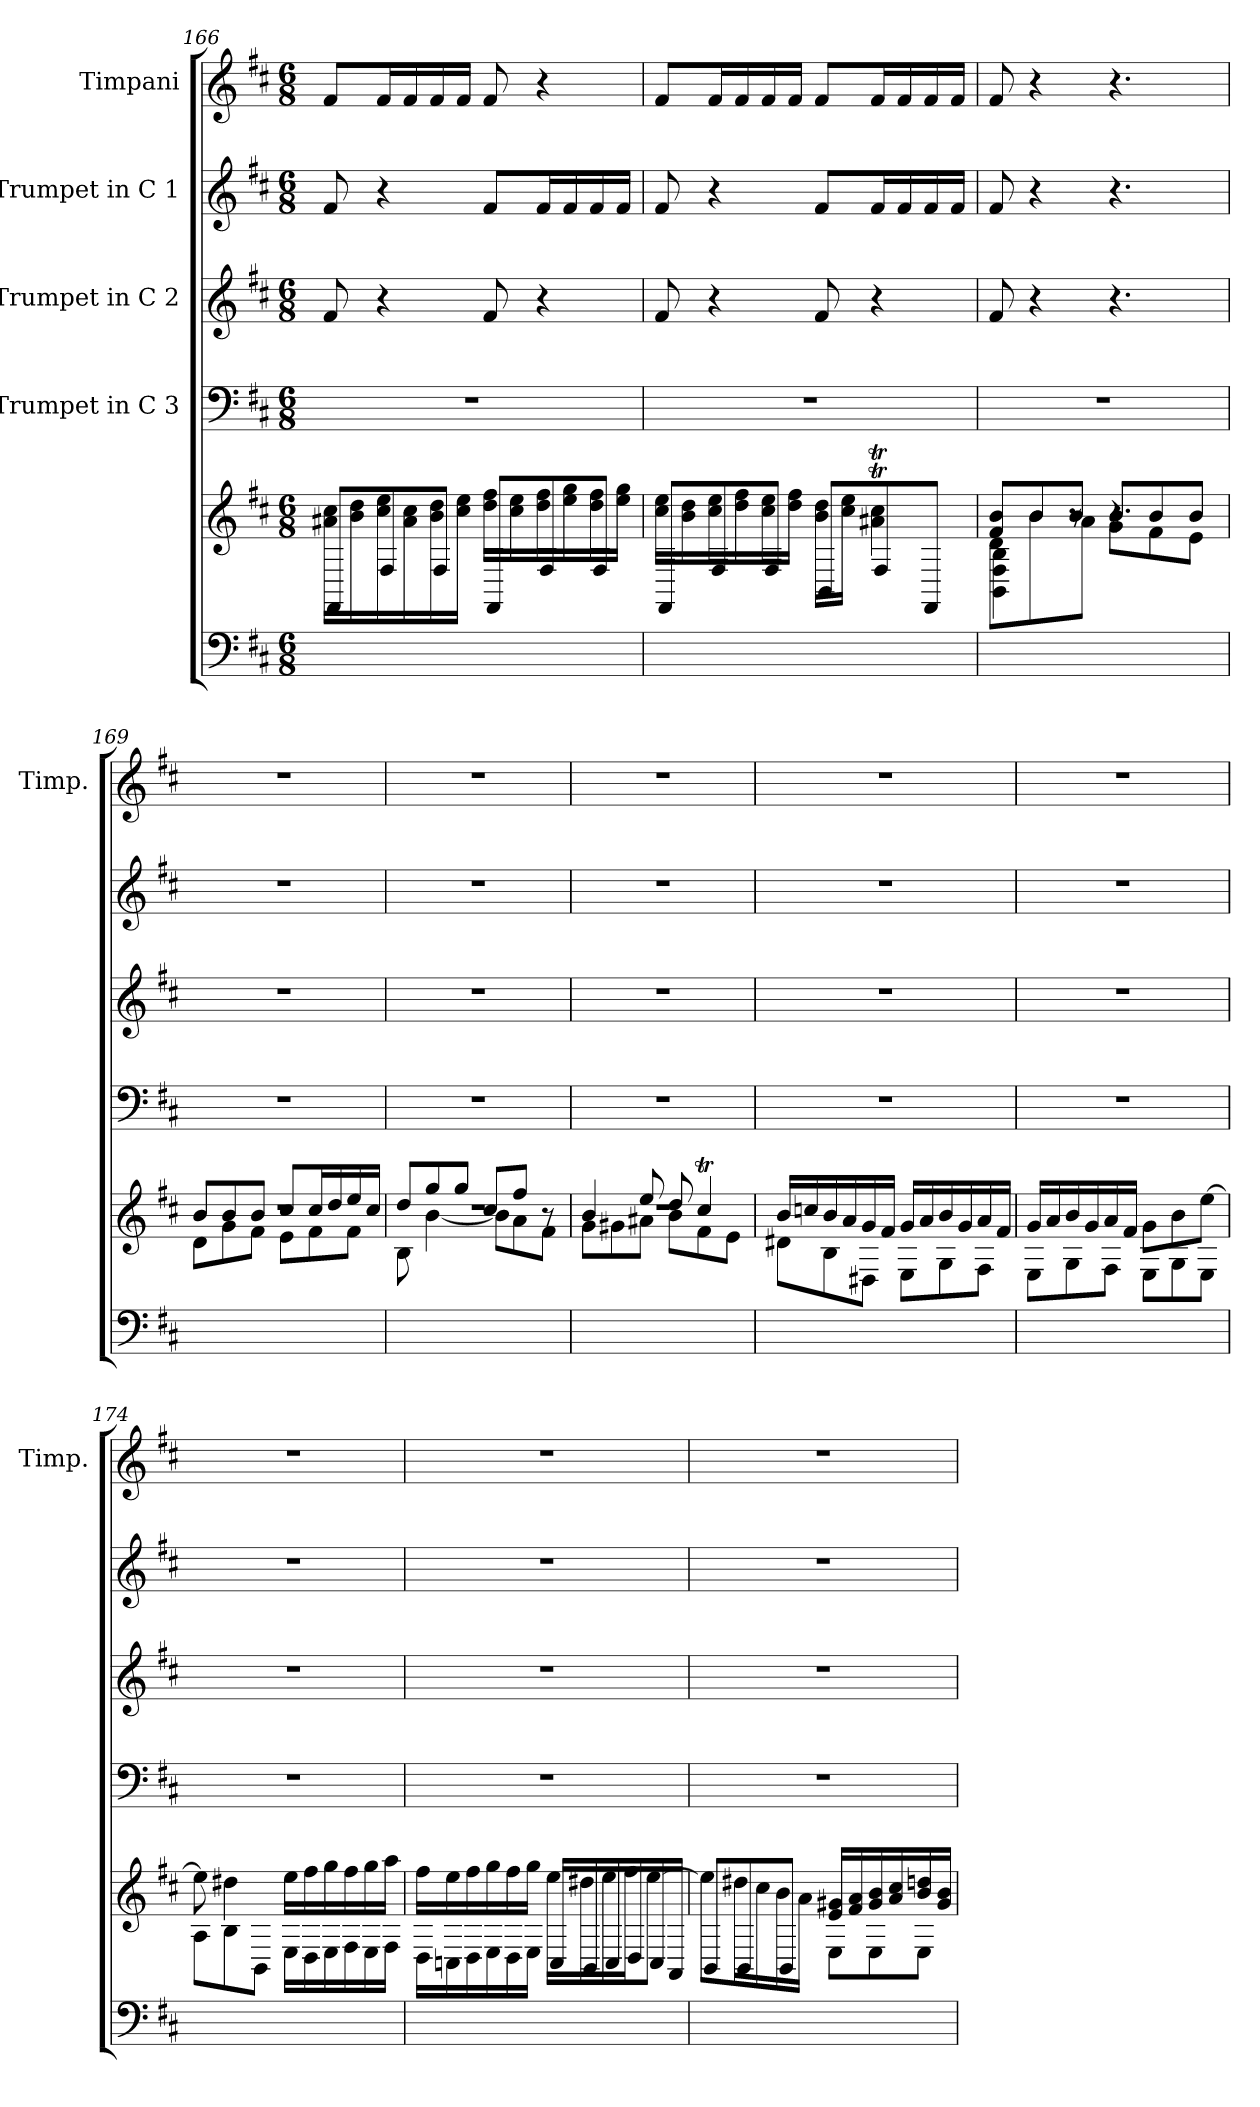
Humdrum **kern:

**kern	**kern	**kern	**kern	**kern	**kern
*part5	*part5	*part4	*part3	*part2	*part1
*staff6	*staff5	*staff4	*staff3	*staff2	*staff1
*	*	*I"Trumpet in C 3	*I"Trumpet in C 2	*I"Trumpet in C 1	*I"Timpani
*	*	*	*	*	*I'Timp.
*clefF4	*clefG2	*clefF4	*clefG2	*clefG2	*clefG2
*k[f#c#]	*k[f#c#]	*k[f#c#]	*k[f#c#]	*k[f#c#]	*k[f#c#]
*	*D:	*D:	*D:	*D:	*D:
*M6/8	*M6/8	*M6/8	*M6/8	*M6/8	*M6/8
=166	=166	=166	=166	=166	=166
*	*^	*	*	*	*
2.ryy	16a#\ 16cc#\LL	8FF#/L	2.r	8f#/	8f#/	8f#/L
.	16b\ 16dd\	.	.	.	.	.
.	16cc#\ 16ee\	8F#/	.	4r	4r	16f#/L
.	16a#\ 16cc#\	.	.	.	.	16f#/
.	16b\ 16dd\	8F#/J	.	.	.	16f#/
.	16cc#\ 16ee\JJ	.	.	.	.	16f#/JJ
.	16dd\ 16ff#\LL	8FF#/L	.	8f#/	8f#/L	8f#/
.	16cc#\ 16ee\	.	.	.	.	.
.	16dd\ 16ff#\	8F#/	.	4r	16f#/L	4r
.	16ee\ 16gg\	.	.	.	16f#/	.
.	16dd\ 16ff#\	8F#/J	.	.	16f#/	.
.	16ee\ 16gg\JJ	.	.	.	16f#/JJ	.
=167	=167	=167	=167	=167	=167	=167
2.ryy	16cc#\ 16ee\LL	8FF#/L	2.r	8f#/	8f#/	8f#/L
.	16b\ 16dd\	.	.	.	.	.
.	16cc#\ 16ee\	8F#/	.	4r	4r	16f#/L
.	16dd\ 16ff#\	.	.	.	.	16f#/
.	16cc#\ 16ee\	8F#/J	.	.	.	16f#/
.	16dd\ 16ff#\JJ	.	.	.	.	16f#/JJ
.	16b\ 16dd\LL	8BB/L	.	8f#/	8f#/L	8f#/L
.	16cc#\ 16ee\JJ	.	.	.	.	.
.	4a#t\ 4cc#t\	8F#/	.	4r	16f#/L	16f#/L
.	.	.	.	.	16f#/	16f#/
.	.	8FF#/J	.	.	16f#/	16f#/
.	.	.	.	.	16f#/JJ	16f#/JJ
=168	=168	=168	=168	=168	=168	=168
*	*	*^	*	*	*	*
2.ryy	8f#/ 8b/L	8d\L	4BB\ 4F#\ 4B\	2.r	8f#/	8f#/	8f#/
.	8b/	8b\	.	.	4r	4r	4r
.	8b/J	8a\J	8r	.	.	.	.
.	8b/L	8g\L	4.r	.	4.r	4.r	4.r
.	8b/	8f#\	.	.	.	.	.
.	8b/J	8e\J	.	.	.	.	.
=169	=169	=169	=169	=169	=169	=169	=169
2.ryy	8b/L	8d\L	2.r	2.r	2.r	2.r	2.r
.	8b/	8g\	.	.	.	.	.
.	8b/J	8f#\J	.	.	.	.	.
.	8cc#/L	8e\L	.	.	.	.	.
.	16cc#/L	8f#\	.	.	.	.	.
.	16dd/	.	.	.	.	.	.
.	16ee/	8f#\J	.	.	.	.	.
.	16cc#/JJ	.	.	.	.	.	.
=170	=170	=170	=170	=170	=170	=170	=170
2.ryy	8dd/L	8B\	2.r	2.r	2.r	2.r	2.r
.	8gg/	[4b\	.	.	.	.	.
.	8gg/J	.	.	.	.	.	.
.	8cc#/L	8b\L]	.	.	.	.	.
.	8ff#/J	8a\	.	.	.	.	.
.	8r	8f#\J	.	.	.	.	.
!!LO:LB:g=z
=171	=171	=171	=171	=171	=171	=171	=171
2.ryy	4b/	8g\L	2.r	2.r	2.r	2.r	2.r
.	.	8g#\	.	.	.	.	.
.	8ee/	8a#\J	.	.	.	.	.
.	8dd/	8b\L	.	.	.	.	.
.	4cc#t/	8f#\	.	.	.	.	.
.	.	8e\J	.	.	.	.	.
*	*	*v	*v	*	*	*	*
=172	=172	=172	=172	=172	=172	=172
2.ryy	16b/LL	8d#\L	2.r	2.r	2.r	2.r
.	16ccn/	.	.	.	.	.
.	16b/	8B\	.	.	.	.
.	16a/	.	.	.	.	.
.	16g/	8D#\J	.	.	.	.
.	16f#/JJ	.	.	.	.	.
.	16g/LL	8E\L	.	.	.	.
.	16a/	.	.	.	.	.
.	16b/	8G\	.	.	.	.
.	16g/	.	.	.	.	.
.	16a/	8F#\J	.	.	.	.
.	16f#/JJ	.	.	.	.	.
=173	=173	=173	=173	=173	=173	=173
2.ryy	16g/LL	8E\L	2.r	2.r	2.r	2.r
.	16a/	.	.	.	.	.
.	16b/	8G\	.	.	.	.
.	16g/	.	.	.	.	.
.	16a/	8F#\J	.	.	.	.
.	16f#/JJ	.	.	.	.	.
.	8g\L	8E\L	.	.	.	.
.	8b\	8G\	.	.	.	.
.	[8ee\J	8E\J	.	.	.	.
=174	=174	=174	=174	=174	=174	=174
2.ryy	8ee\]	8A\L	2.r	2.r	2.r	2.r
.	4dd#\	8B\	.	.	.	.
.	.	8BB\J	.	.	.	.
.	16ee\LL	16E\LL	.	.	.	.
.	16ff#\	16D\	.	.	.	.
.	16gg\	16E\	.	.	.	.
.	16ff#\	16F#\	.	.	.	.
.	16gg\	16E\	.	.	.	.
.	16aa\JJ	16F#\JJ	.	.	.	.
=175	=175	=175	=175	=175	=175	=175
2.ryy	16ff#\LL	16D\LL	2.r	2.r	2.r	2.r
.	16ee\	16Cn\	.	.	.	.
.	16ff#\	16D\	.	.	.	.
.	16gg\	16E\	.	.	.	.
.	16ff#\	16D\	.	.	.	.
.	16gg\JJ	16E\JJ	.	.	.	.
.	16ee\LL	16C/LL	.	.	.	.
.	16dd#\	16BB/	.	.	.	.
.	16ee\	16C/	.	.	.	.
.	16ff#\J	16D/	.	.	.	.
.	[8ee\J	16C/	.	.	.	.
.	.	16AA/JJ	.	.	.	.
!!LO:PB:g=z
=176	=176	=176	=176	=176	=176	=176
2.ryy	8ee\L]	8BB/L	2.r	2.r	2.r	2.r
.	16dd#\L	8BB/	.	.	.	.
.	16cc#\	.	.	.	.	.
.	16b\	8BB/J	.	.	.	.
.	16a\JJ	.	.	.	.	.
.	16e/ 16g#/LL	8E\L	.	.	.	.
.	16f#/ 16a/	.	.	.	.	.
.	16g#/ 16b/	8E\	.	.	.	.
.	16a/ 16cc#/	.	.	.	.	.
.	16b/ 16ddn/	8E\J	.	.	.	.
.	16g#/ 16b/JJ	.	.	.	.	.
*	*v	*v	*	*	*	*
=	=	=	=	=	=
*-	*-	*-	*-	*-	*-
